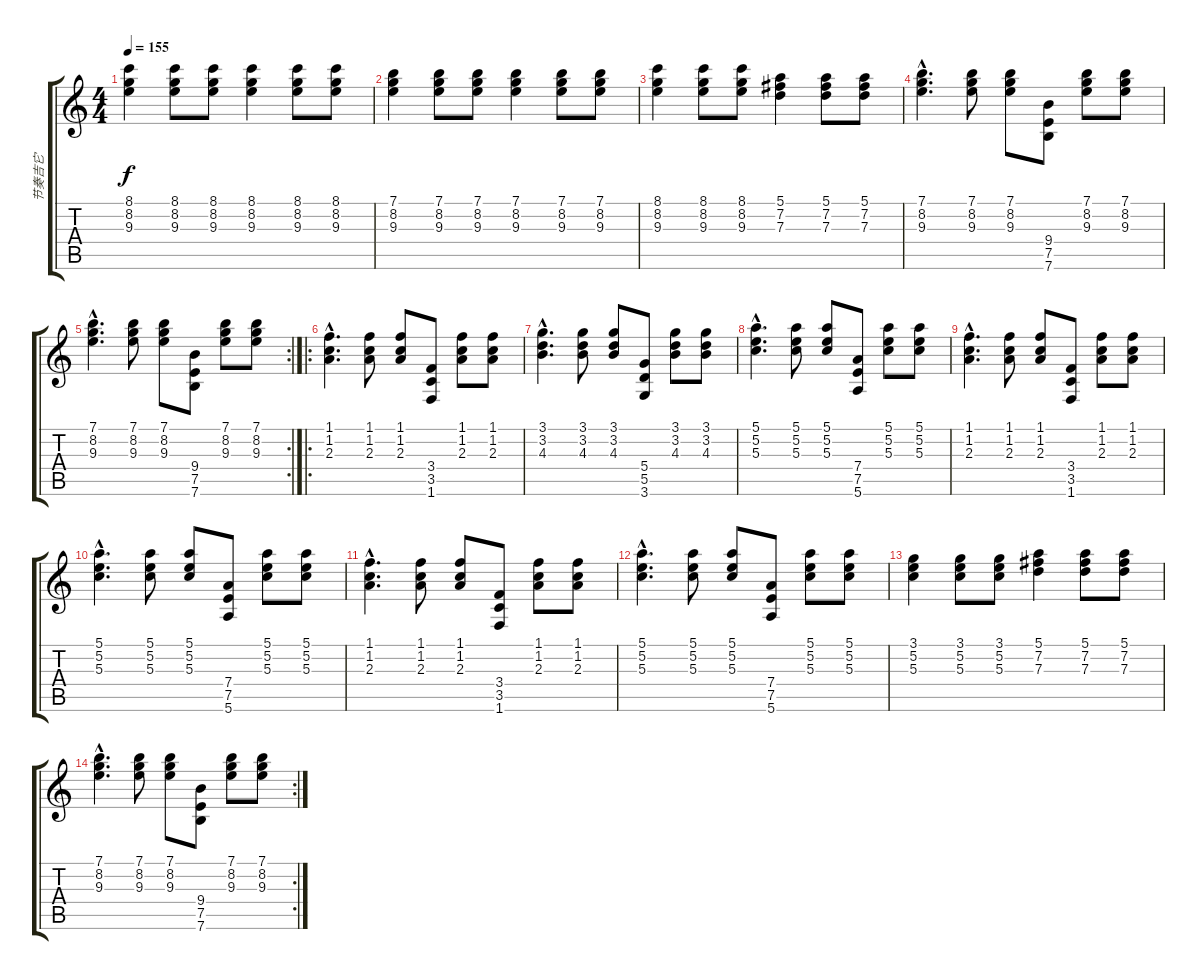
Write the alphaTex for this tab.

\track ("节奏吉它" "节奏吉它") {instrument acousticguitarsteel}
\staff {score tabs}
\tuning (E4 B3 G3 D3 A2 E2) {hide}
\ts (4 4)
\tempo 155
\clef g2
\ks c
(8.1 8.2 9.3).4{dy f} (8.1 8.2 9.3).8 (8.1 8.2 9.3).8 (8.1 8.2 9.3).4 (8.1 8.2 9.3).8 (8.1 8.2 9.3).8 |
(7.1 8.2 9.3).4 (7.1 8.2 9.3).8 (7.1 8.2 9.3).8 (7.1 8.2 9.3).4 (7.1 8.2 9.3).8 (7.1 8.2 9.3).8 |
(8.1 8.2 9.3).4 (8.1 8.2 9.3).8 (8.1 8.2 9.3).8 (5.1 7.2 7.3).4 (5.1 7.2 7.3).8 (5.1 7.2 7.3).8 |
(7.1{hac} 8.2{hac} 9.3{hac}).4{d} (7.1 8.2 9.3).8 (7.1 8.2 9.3).8 (9.4 7.5 7.6).8 (7.1 8.2 9.3).8 (7.1 8.2 9.3).8 |
\rc 2
(7.1{hac} 8.2{hac} 9.3{hac}).4{d} (7.1 8.2 9.3).8 (7.1 8.2 9.3).8 (9.4 7.5 7.6).8 (7.1 8.2 9.3).8 (7.1 8.2 9.3).8 |
\ro
(1.1{hac} 1.2{hac} 2.3{hac}).4{d} (1.1 1.2 2.3).8 (1.1 1.2 2.3).8 (3.4 3.5 1.6).8 (1.1 1.2 2.3).8 (1.1 1.2 2.3).8 |
(3.1{hac} 3.2{hac} 4.3{hac}).4{d} (3.1 3.2 4.3).8 (3.1 3.2 4.3).8 (5.4 5.5 3.6).8 (3.1 3.2 4.3).8 (3.1 3.2 4.3).8 |
(5.1{hac} 5.2{hac} 5.3{hac}).4{d} (5.1 5.2 5.3).8 (5.1 5.2 5.3).8 (7.4 7.5 5.6).8 (5.1 5.2 5.3).8 (5.1 5.2 5.3).8 |
(1.1{hac} 1.2{hac} 2.3{hac}).4{d} (1.1 1.2 2.3).8 (1.1 1.2 2.3).8 (3.4 3.5 1.6).8 (1.1 1.2 2.3).8 (1.1 1.2 2.3).8 |
(5.1{hac} 5.2{hac} 5.3{hac}).4{d} (5.1 5.2 5.3).8 (5.1 5.2 5.3).8 (7.4 7.5 5.6).8 (5.1 5.2 5.3).8 (5.1 5.2 5.3).8 |
(1.1{hac} 1.2{hac} 2.3{hac}).4{d} (1.1 1.2 2.3).8 (1.1 1.2 2.3).8 (3.4 3.5 1.6).8 (1.1 1.2 2.3).8 (1.1 1.2 2.3).8 |
(5.1{hac} 5.2{hac} 5.3{hac}).4{d} (5.1 5.2 5.3).8 (5.1 5.2 5.3).8 (7.4 7.5 5.6).8 (5.1 5.2 5.3).8 (5.1 5.2 5.3).8 |
(3.1 5.2 5.3).4 (3.1 5.2 5.3).8 (3.1 5.2 5.3).8 (5.1 7.2 7.3).4 (5.1 7.2 7.3).8 (5.1 7.2 7.3).8 |
\rc 2
(7.1{hac} 8.2{hac} 9.3{hac}).4{d} (7.1 8.2 9.3).8 (7.1 8.2 9.3).8 (9.4 7.5 7.6).8 (7.1 8.2 9.3).8 (7.1 8.2 9.3).8
